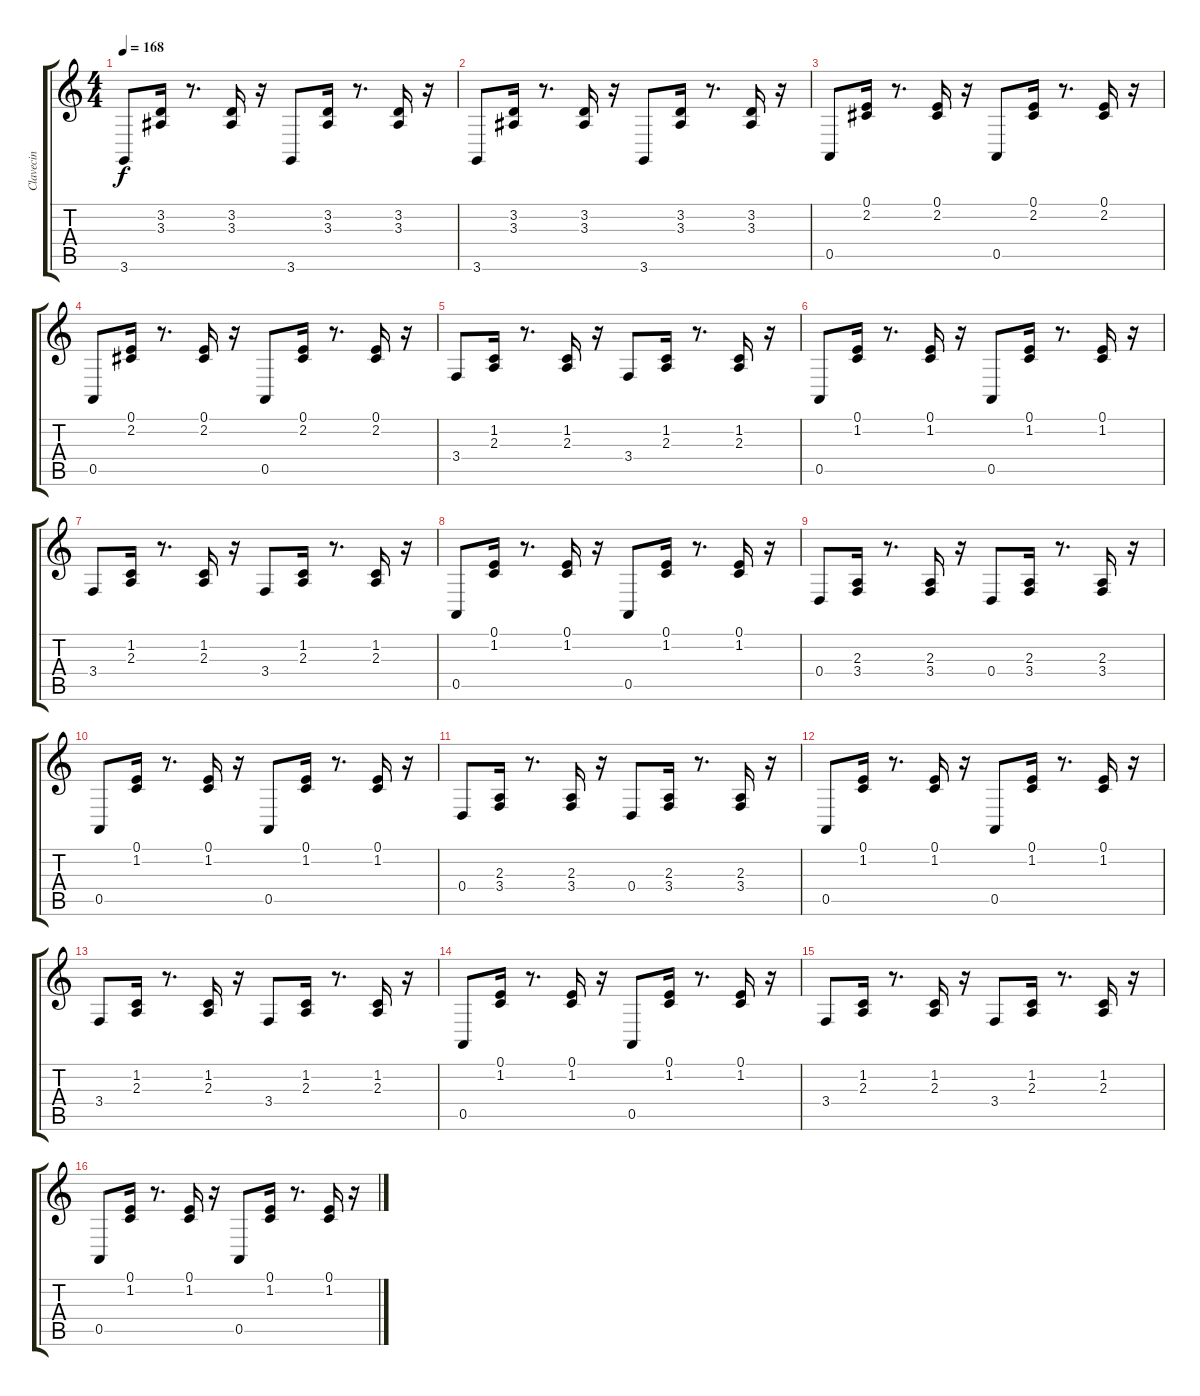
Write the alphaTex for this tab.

\track ("Clavecin" "Clavecin") {instrument harpsichord}
\staff {score tabs}
\tuning (E4 B3 G3 D3 A2 E2) {hide}
\ts (4 4)
\tempo 168
\clef g2
\ks c
3.6.8{dy f} (3.2 3.3).16 r.8{d} (3.2 3.3).16 r.16 3.6.8 (3.2 3.3).16 r.8{d} (3.2 3.3).16 r.16 |
3.6.8 (3.2 3.3).16 r.8{d} (3.2 3.3).16 r.16 3.6.8 (3.2 3.3).16 r.8{d} (3.2 3.3).16 r.16 |
0.5.8 (0.1 2.2).16 r.8{d} (0.1 2.2).16 r.16 0.5.8 (0.1 2.2).16 r.8{d} (0.1 2.2).16 r.16 |
0.5.8 (0.1 2.2).16 r.8{d} (0.1 2.2).16 r.16 0.5.8 (0.1 2.2).16 r.8{d} (0.1 2.2).16 r.16 |
3.4.8 (1.2 2.3).16 r.8{d} (1.2 2.3).16 r.16 3.4.8 (1.2 2.3).16 r.8{d} (1.2 2.3).16 r.16 |
0.5.8 (0.1 1.2).16 r.8{d} (0.1 1.2).16 r.16 0.5.8 (0.1 1.2).16 r.8{d} (0.1 1.2).16 r.16 |
3.4.8 (1.2 2.3).16 r.8{d} (1.2 2.3).16 r.16 3.4.8 (1.2 2.3).16 r.8{d} (1.2 2.3).16 r.16 |
0.5.8 (0.1 1.2).16 r.8{d} (0.1 1.2).16 r.16 0.5.8 (0.1 1.2).16 r.8{d} (0.1 1.2).16 r.16 |
0.4.8 (2.3 3.4).16 r.8{d} (2.3 3.4).16 r.16 0.4.8 (2.3 3.4).16 r.8{d} (2.3 3.4).16 r.16 |
0.5.8 (0.1 1.2).16 r.8{d} (0.1 1.2).16 r.16 0.5.8 (0.1 1.2).16 r.8{d} (0.1 1.2).16 r.16 |
0.4.8 (2.3 3.4).16 r.8{d} (2.3 3.4).16 r.16 0.4.8 (2.3 3.4).16 r.8{d} (2.3 3.4).16 r.16 |
0.5.8 (0.1 1.2).16 r.8{d} (0.1 1.2).16 r.16 0.5.8 (0.1 1.2).16 r.8{d} (0.1 1.2).16 r.16 |
3.4.8 (1.2 2.3).16 r.8{d} (1.2 2.3).16 r.16 3.4.8 (1.2 2.3).16 r.8{d} (1.2 2.3).16 r.16 |
0.5.8 (0.1 1.2).16 r.8{d} (0.1 1.2).16 r.16 0.5.8 (0.1 1.2).16 r.8{d} (0.1 1.2).16 r.16 |
3.4.8 (1.2 2.3).16 r.8{d} (1.2 2.3).16 r.16 3.4.8 (1.2 2.3).16 r.8{d} (1.2 2.3).16 r.16 |
0.5.8 (0.1 1.2).16 r.8{d} (0.1 1.2).16 r.16 0.5.8 (0.1 1.2).16 r.8{d} (0.1 1.2).16 r.16
